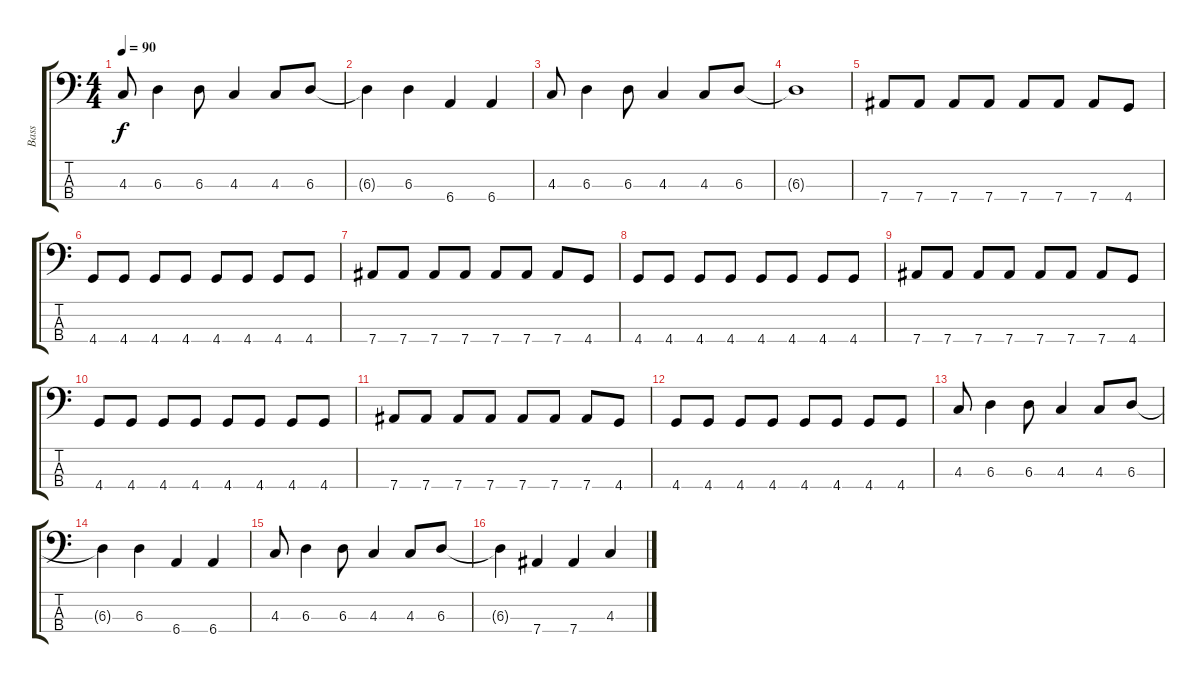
\track ("Bass" "Bass") {instrument electricbassfinger}
\staff {score tabs}
\tuning (Gb2 Db2 Ab1 Eb1) {hide}
\ts (4 4)
\tempo 90
\clef f4
\ks c
4.3.8{dy f} 6.3.4 6.3.8 4.3.4 4.3.8 6.3.8 |
6.3{t}.4 6.3.4 6.4.4 6.4.4 |
4.3.8 6.3.4 6.3.8 4.3.4 4.3.8 6.3.8 |
6.3{t}.1 |
\section ("" "")
7.4.8 7.4.8 7.4.8 7.4.8 7.4.8 7.4.8 7.4.8 4.4.8 |
4.4.8 4.4.8 4.4.8 4.4.8 4.4.8 4.4.8 4.4.8 4.4.8 |
7.4.8 7.4.8 7.4.8 7.4.8 7.4.8 7.4.8 7.4.8 4.4.8 |
4.4.8 4.4.8 4.4.8 4.4.8 4.4.8 4.4.8 4.4.8 4.4.8 |
7.4.8 7.4.8 7.4.8 7.4.8 7.4.8 7.4.8 7.4.8 4.4.8 |
4.4.8 4.4.8 4.4.8 4.4.8 4.4.8 4.4.8 4.4.8 4.4.8 |
7.4.8 7.4.8 7.4.8 7.4.8 7.4.8 7.4.8 7.4.8 4.4.8 |
4.4.8 4.4.8 4.4.8 4.4.8 4.4.8 4.4.8 4.4.8 4.4.8 |
\section ("" "")
4.3.8 6.3.4 6.3.8 4.3.4 4.3.8 6.3.8 |
6.3{t}.4 6.3.4 6.4.4 6.4.4 |
4.3.8 6.3.4 6.3.8 4.3.4 4.3.8 6.3.8 |
6.3{t}.4 7.4.4 7.4.4 4.3.4
